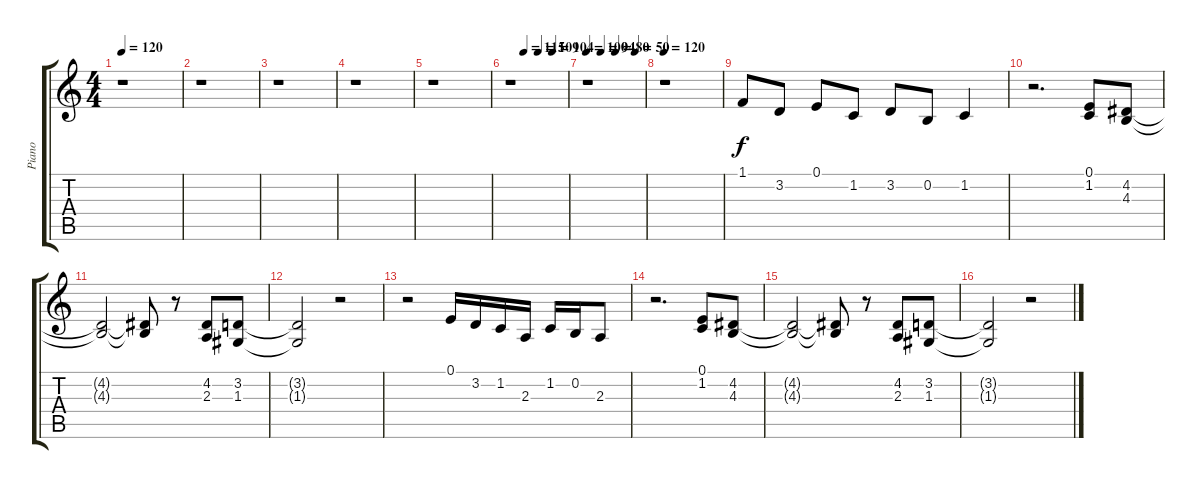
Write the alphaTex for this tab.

\track ("Piano" "Piano") {instrument acousticgrandpiano}
\staff {score tabs}
\tuning (E4 B3 G3 D3 A2 E2) {hide}
\ts (4 4)
\tempo 120
\clef g2
\ks c
r.1{dy f} |
r.1 |
r.1 |
r.1 |
r.1 |
\tempo (115 0.25)
\tempo (109 0.5)
\tempo (104 0.75)
r.1 |
\tempo 100
\tempo (94 0.25)
\tempo (80 0.5)
\tempo (50 0.84375)
r.1 |
\tempo 120
r.1 |
1.1.8{balance 1} 3.2.8 0.1.8 1.2.8 3.2.8 0.2.8 1.2.4 |
r.2{d} (0.1 1.2).8 (4.2 4.3).8 |
(4.2{t} 4.3{t}).2 (4.2{t} 4.3{t}).8 r.8 (4.2 2.3).8 (3.2 1.3).8 |
(3.2{t} 1.3{t}).2 r.2 |
r.2 0.1.16 3.2.16 1.2.16 2.3.16 1.2.16 0.2.16 2.3.8 |
r.2{d} (0.1 1.2).8 (4.2 4.3).8 |
(4.2{t} 4.3{t}).2 (4.2{t} 4.3{t}).8 r.8 (4.2 2.3).8 (3.2 1.3).8 |
(3.2{t} 1.3{t}).2 r.2
